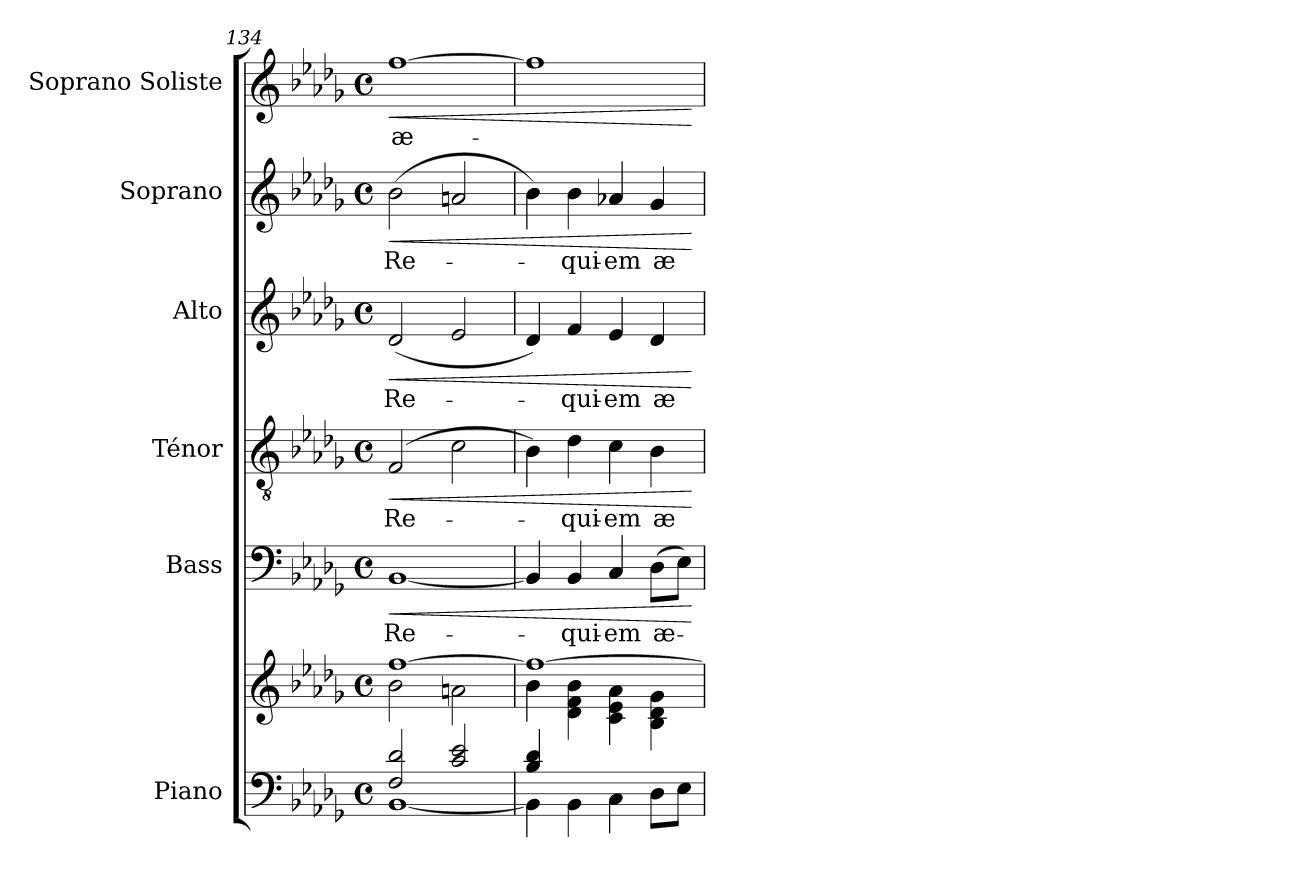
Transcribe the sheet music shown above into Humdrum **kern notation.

**kern	**kern	**kern	**text	**dynam	**kern	**text	**dynam	**kern	**text	**dynam	**kern	**text	**dynam	**kern	**text	**dynam
*part6	*part6	*part5	*part5	*part5	*part4	*part4	*part4	*part3	*part3	*part3	*part2	*part2	*part2	*part1	*part1	*part1
*staff7	*staff6	*staff5	*staff5	*staff5	*staff4	*staff4	*staff4	*staff3	*staff3	*staff3	*staff2	*staff2	*staff2	*staff1	*staff1	*staff1
*I"Piano	*	*I"Bass	*	*	*I"Ténor	*	*	*I"Alto	*	*	*I"Soprano	*	*	*I"Soprano Soliste	*	*
*I'Pno.	*	*I'B.	*	*	*I'T.	*	*	*I'A.	*	*	*I'S.	*	*	*	*	*
*clefF4	*clefG2	*clefF4	*	*	*clefGv2	*	*	*clefG2	*	*	*clefG2	*	*	*clefG2	*	*
*k[b-e-a-d-g-]	*k[b-e-a-d-g-]	*k[b-e-a-d-g-]	*	*	*k[b-e-a-d-g-]	*	*	*k[b-e-a-d-g-]	*	*	*k[b-e-a-d-g-]	*	*	*k[b-e-a-d-g-]	*	*
*M4/4	*M4/4	*M4/4	*	*	*M4/4	*	*	*M4/4	*	*	*M4/4	*	*	*M4/4	*	*
*met(c)	*met(c)	*met(c)	*	*	*met(c)	*	*	*met(c)	*	*	*met(c)	*	*	*met(c)	*	*
=134	=134	=134	=134	=134	=134	=134	=134	=134	=134	=134	=134	=134	=134	=134	=134	=134
*^	*^	*	*	*	*	*	*	*	*	*	*	*	*	*	*	*
!	!	!	!	!	!	!LO:HP:b	!	!	!LO:HP:b	!	!	!LO:HP:b	!	!	!LO:HP:b	!	!	!LO:HP:b
2F/ 2d-/	[1BB-	[1ff	2b-\	[1BB-	Re-	<	(2F/	Re-	<	(2d-/	Re-	<	(2b-\	Re-	<	[1ff	æ-	<
2c/ 2e-/	.	.	2an\	.	.	.	2c\	.	.	2e-/	.	.	2an/	.	.	.	.	.
=135	=135	=135	=135	=135	=135	=135	=135	=135	=135	=135	=135	=135	=135	=135	=135	=135	=135	=135
4B-/ 4d-/	4BB-\]	1ff_	4b-\	4BB-/]	.	.	4B-\)	.	.	4d-/)	.	.	4b-\)	.	.	1ff]	.	.
4ryy	4BB-\	.	4d-\ 4f\ 4b-\	4BB-/	-qui-	.	4d-\	-qui-	.	4f/	-qui-	.	4b-\	-qui-	.	.	.	.
2ryy	4C\	.	4c\ 4e-\ 4a-\	4C/	-em	.	4c\	-em	.	4e-/	-em	.	4a-X/	-em	.	.	.	.
.	8D-\L	.	4B-\ 4d-\ 4g-\	(8D-\L	æ-	.	4B-\	æ-	.	4d-/	æ-	.	4g-/	æ-	.	.	.	.
.	8E-\J	.	.	8E-\J)	.	.	.	.	.	.	.	.	.	.	.	.	.	.
*v	*v	*	*	*	*	*	*	*	*	*	*	*	*	*	*	*	*	*
*	*v	*v	*	*	*	*	*	*	*	*	*	*	*	*	*	*	*
.	.	.	.	[	.	.	[	.	.	[	.	.	[	.	.	[
=	=	=	=	=	=	=	=	=	=	=	=	=	=	=	=	=
*-	*-	*-	*-	*-	*-	*-	*-	*-	*-	*-	*-	*-	*-	*-	*-	*-
